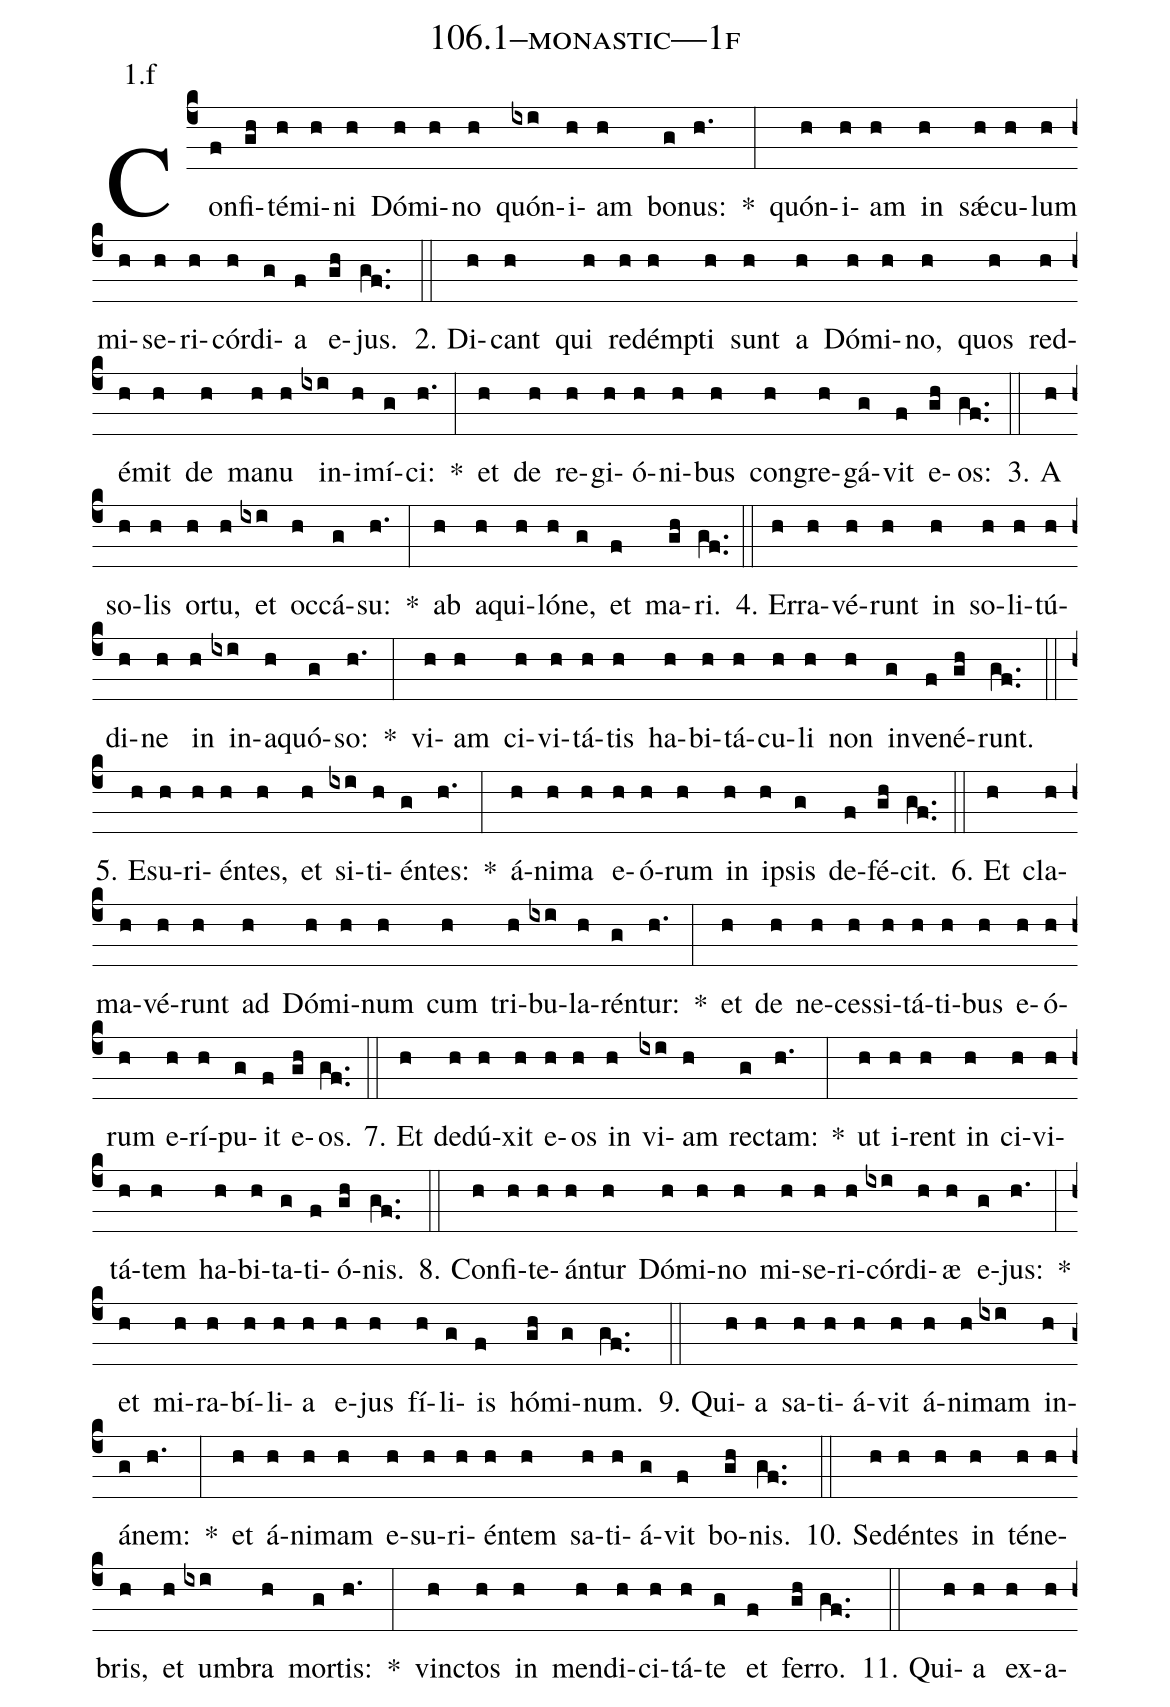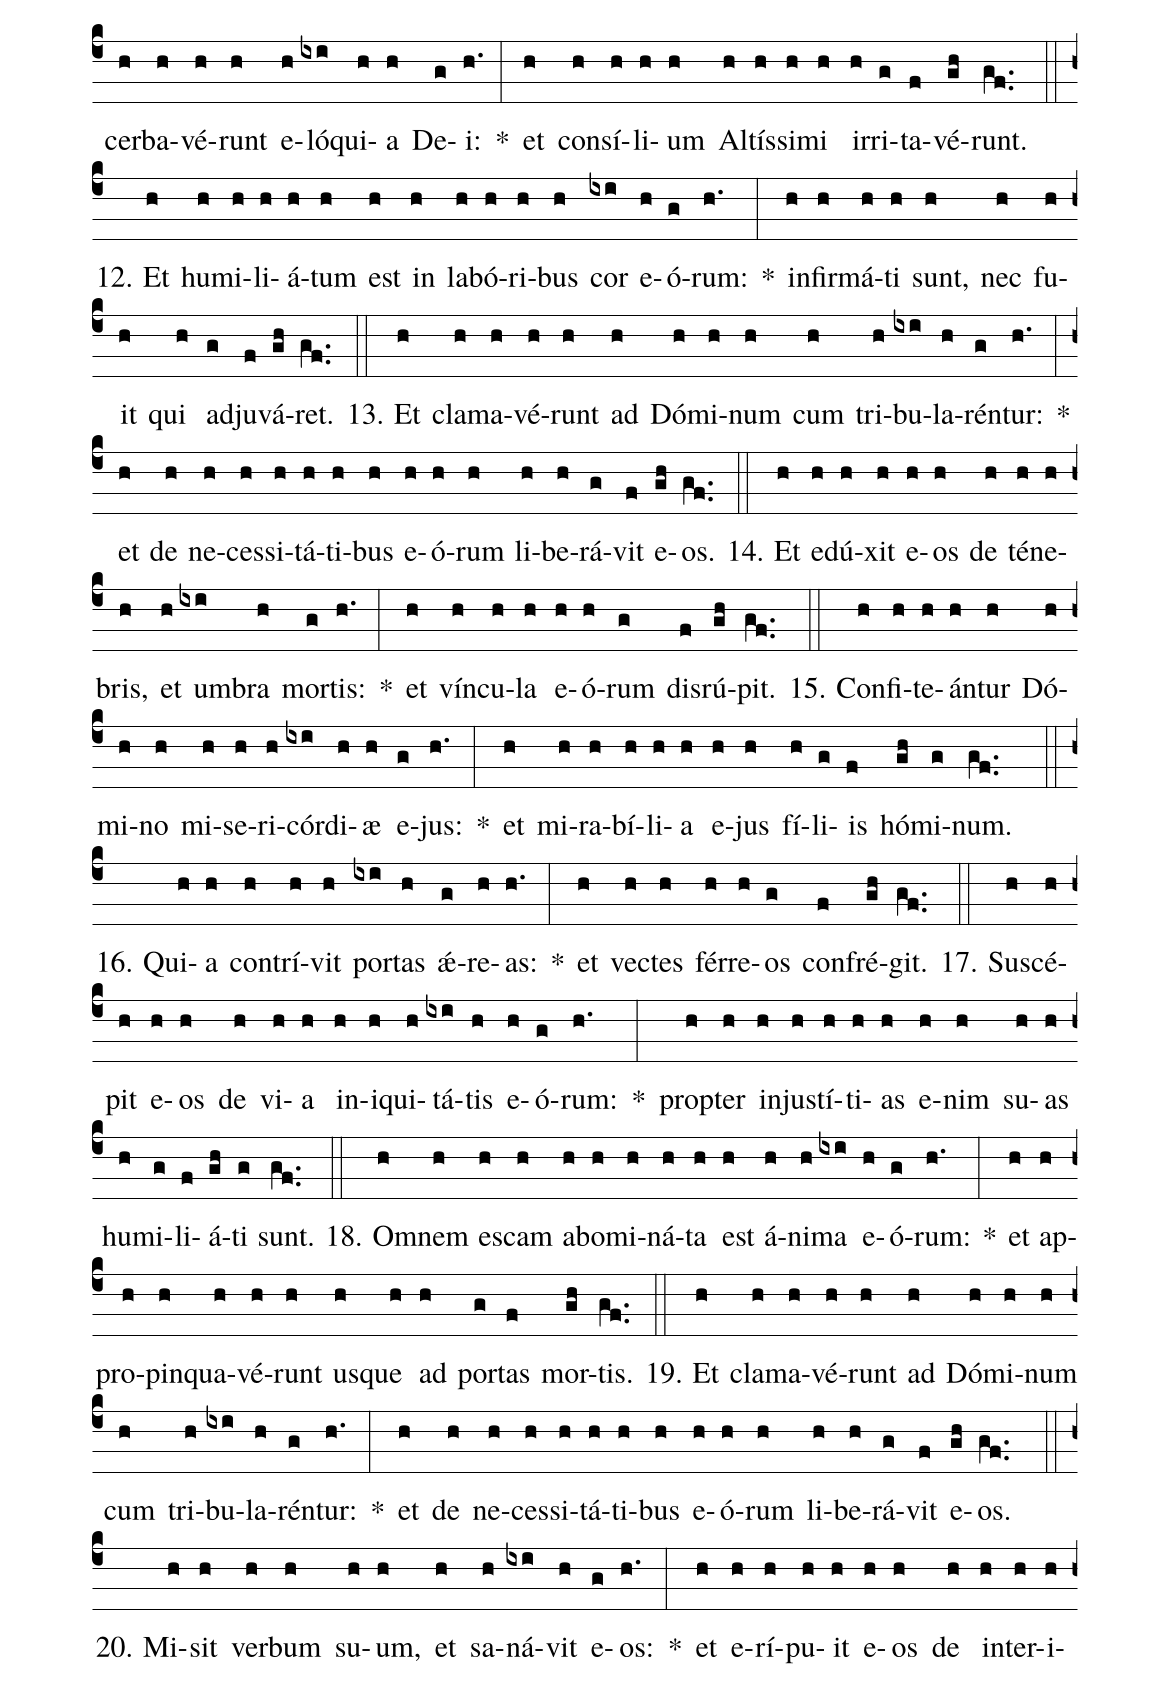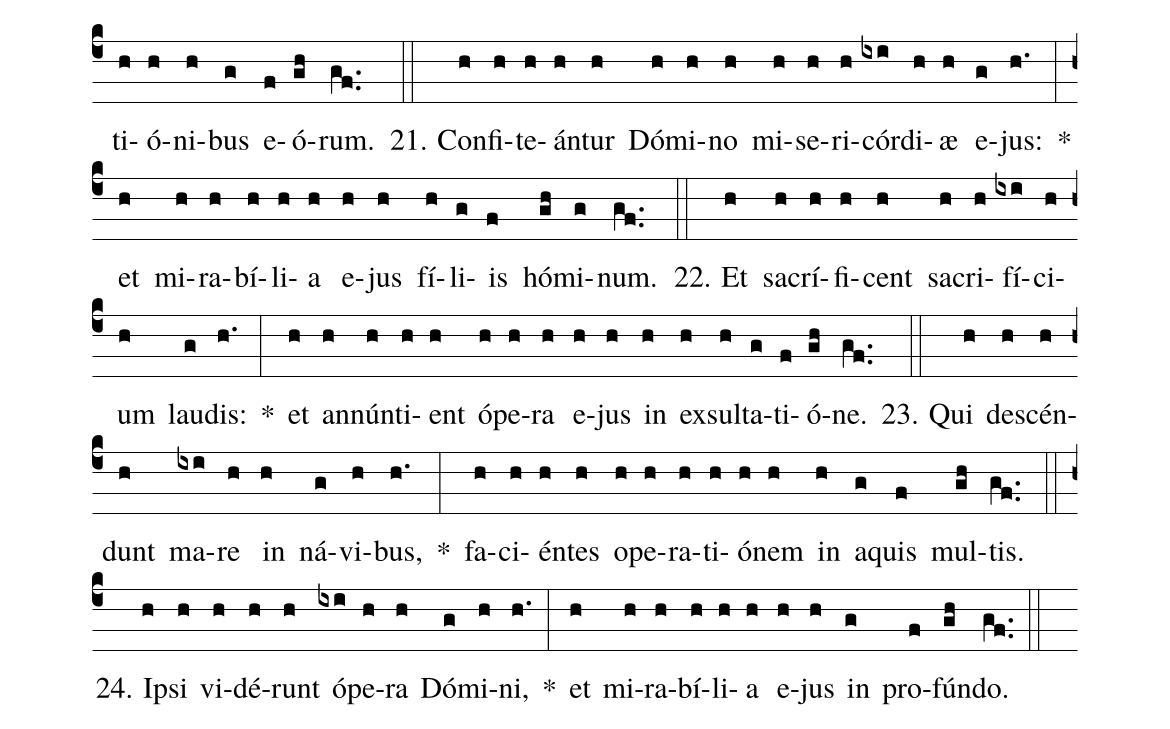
name: 106.1--monastic---1f;
annotation: 1.f;
%%
(c4)Con(f)fi(gh)té(h)mi(h)ni(h) Dó(h)mi(h)no(h) quón(ixi)i(h)am(h) bo(g)nus:(h.) *(:) quón(h)i(h)am(h) in(h) sǽ(h)cu(h)lum(h) mi(h)se(h)ri(h)cór(h)di(g)a(f) e(gh)jus.(gf..) (::)
2. Di(h)cant(h) qui(h) red(h)émp(h)ti(h) sunt(h) a(h) Dó(h)mi(h)no,(h) quos(h) red(h)é(h)mit(h) de(h) ma(h)nu(h) in(ixi)i(h)mí(g)ci:(h.) *(:) et(h) de(h) re(h)gi(h)ó(h)ni(h)bus(h) con(h)gre(h)gá(g)vit(f) e(gh)os:(gf..) (::)
3. A(h) so(h)lis(h) or(h)tu,(h) et(ixi) oc(h)cá(g)su:(h.) *(:) ab(h) a(h)qui(h)ló(h)ne,(g) et(f) ma(gh)ri.(gf..) (::)
4. Er(h)ra(h)vé(h)runt(h) in(h) so(h)li(h)tú(h)di(h)ne(h) in(h) in(ixi)a(h)quó(g)so:(h.) *(:) vi(h)am(h) ci(h)vi(h)tá(h)tis(h) ha(h)bi(h)tá(h)cu(h)li(h) non(h) in(g)ve(f)né(gh)runt.(gf..) (::)
5. E(h)su(h)ri(h)én(h)tes,(h) et(h) si(ixi)ti(h)én(g)tes:(h.) *(:) á(h)ni(h)ma(h) e(h)ó(h)rum(h) in(h) ip(h)sis(g) de(f)fé(gh)cit.(gf..) (::)
6. Et(h) cla(h)ma(h)vé(h)runt(h) ad(h) Dó(h)mi(h)num(h) cum(h) tri(h)bu(ixi)la(h)rén(g)tur:(h.) *(:) et(h) de(h) ne(h)ces(h)si(h)tá(h)ti(h)bus(h) e(h)ó(h)rum(h) e(h)rí(h)pu(g)it(f) e(gh)os.(gf..) (::)
7. Et(h) de(h)dú(h)xit(h) e(h)os(h) in(h) vi(ixi)am(h) rec(g)tam:(h.) *(:) ut(h) i(h)rent(h) in(h) ci(h)vi(h)tá(h)tem(h) ha(h)bi(h)ta(g)ti(f)ó(gh)nis.(gf..) (::)
8. Con(h)fi(h)te(h)án(h)tur(h) Dó(h)mi(h)no(h) mi(h)se(h)ri(h)cór(ixi)di(h)æ(h) e(g)jus:(h.) *(:) et(h) mi(h)ra(h)bí(h)li(h)a(h) e(h)jus(h) fí(h)li(g)is(f) hó(gh)mi(g)num.(gf..) (::)
9. Qui(h)a(h) sa(h)ti(h)á(h)vit(h) á(h)ni(h)mam(ixi) in(h)á(g)nem:(h.) *(:) et(h) á(h)ni(h)mam(h) e(h)su(h)ri(h)én(h)tem(h) sa(h)ti(h)á(g)vit(f) bo(gh)nis.(gf..) (::)
10. Se(h)dén(h)tes(h) in(h) té(h)ne(h)bris,(h) et(h) um(ixi)bra(h) mor(g)tis:(h.) *(:) vinc(h)tos(h) in(h) men(h)di(h)ci(h)tá(h)te(g) et(f) fer(gh)ro.(gf..) (::)
11. Qui(h)a(h) ex(h)a(h)cer(h)ba(h)vé(h)runt(h) e(h)ló(ixi)qui(h)a(h) De(g)i:(h.) *(:) et(h) con(h)sí(h)li(h)um(h) Al(h)tís(h)si(h)mi(h) ir(h)ri(g)ta(f)vé(gh)runt.(gf..) (::)
12. Et(h) hu(h)mi(h)li(h)á(h)tum(h) est(h) in(h) la(h)bó(h)ri(h)bus(h) cor(ixi) e(h)ó(g)rum:(h.) *(:) in(h)fir(h)má(h)ti(h) sunt,(h) nec(h) fu(h)it(h) qui(h) ad(g)ju(f)vá(gh)ret.(gf..) (::)
13. Et(h) cla(h)ma(h)vé(h)runt(h) ad(h) Dó(h)mi(h)num(h) cum(h) tri(h)bu(ixi)la(h)rén(g)tur:(h.) *(:) et(h) de(h) ne(h)ces(h)si(h)tá(h)ti(h)bus(h) e(h)ó(h)rum(h) li(h)be(h)rá(g)vit(f) e(gh)os.(gf..) (::)
14. Et(h) e(h)dú(h)xit(h) e(h)os(h) de(h) té(h)ne(h)bris,(h) et(h) um(ixi)bra(h) mor(g)tis:(h.) *(:) et(h) vín(h)cu(h)la(h) e(h)ó(h)rum(g) dis(f)rú(gh)pit.(gf..) (::)
15. Con(h)fi(h)te(h)án(h)tur(h) Dó(h)mi(h)no(h) mi(h)se(h)ri(h)cór(ixi)di(h)æ(h) e(g)jus:(h.) *(:) et(h) mi(h)ra(h)bí(h)li(h)a(h) e(h)jus(h) fí(h)li(g)is(f) hó(gh)mi(g)num.(gf..) (::)
16. Qui(h)a(h) con(h)trí(h)vit(h) por(ixi)tas(h) ǽ(g)re(h)as:(h.) *(:) et(h) vec(h)tes(h) fér(h)re(h)os(g) con(f)fré(gh)git.(gf..) (::)
17. Su(h)scé(h)pit(h) e(h)os(h) de(h) vi(h)a(h) in(h)i(h)qui(h)tá(ixi)tis(h) e(h)ó(g)rum:(h.) *(:) prop(h)ter(h) in(h)jus(h)tí(h)ti(h)as(h) e(h)nim(h) su(h)as(h) hu(h)mi(g)li(f)á(gh)ti(g) sunt.(gf..) (::)
18. Om(h)nem(h) es(h)cam(h) ab(h)o(h)mi(h)ná(h)ta(h) est(h) á(h)ni(h)ma(ixi) e(h)ó(g)rum:(h.) *(:) et(h) ap(h)pro(h)pin(h)qua(h)vé(h)runt(h) us(h)que(h) ad(h) por(g)tas(f) mor(gh)tis.(gf..) (::)
19. Et(h) cla(h)ma(h)vé(h)runt(h) ad(h) Dó(h)mi(h)num(h) cum(h) tri(h)bu(ixi)la(h)rén(g)tur:(h.) *(:) et(h) de(h) ne(h)ces(h)si(h)tá(h)ti(h)bus(h) e(h)ó(h)rum(h) li(h)be(h)rá(g)vit(f) e(gh)os.(gf..) (::)
20. Mi(h)sit(h) ver(h)bum(h) su(h)um,(h) et(h) sa(h)ná(ixi)vit(h) e(g)os:(h.) *(:) et(h) e(h)rí(h)pu(h)it(h) e(h)os(h) de(h) in(h)ter(h)i(h)ti(h)ó(h)ni(h)bus(g) e(f)ó(gh)rum.(gf..) (::)
21. Con(h)fi(h)te(h)án(h)tur(h) Dó(h)mi(h)no(h) mi(h)se(h)ri(h)cór(ixi)di(h)æ(h) e(g)jus:(h.) *(:) et(h) mi(h)ra(h)bí(h)li(h)a(h) e(h)jus(h) fí(h)li(g)is(f) hó(gh)mi(g)num.(gf..) (::)
22. Et(h) sa(h)crí(h)fi(h)cent(h) sa(h)cri(h)fí(ixi)ci(h)um(h) lau(g)dis:(h.) *(:) et(h) an(h)nún(h)ti(h)ent(h) ó(h)pe(h)ra(h) e(h)jus(h) in(h) ex(h)sul(h)ta(g)ti(f)ó(gh)ne.(gf..) (::)
23. Qui(h) de(h)scén(h)dunt(h) ma(ixi)re(h) in(h) ná(g)vi(h)bus,(h.) *(:) fa(h)ci(h)én(h)tes(h) o(h)pe(h)ra(h)ti(h)ó(h)nem(h) in(h) a(g)quis(f) mul(gh)tis.(gf..) (::)
24. Ip(h)si(h) vi(h)dé(h)runt(h) ó(ixi)pe(h)ra(h) Dó(g)mi(h)ni,(h.) *(:) et(h) mi(h)ra(h)bí(h)li(h)a(h) e(h)jus(h) in(g) pro(f)fún(gh)do.(gf..) (::)
